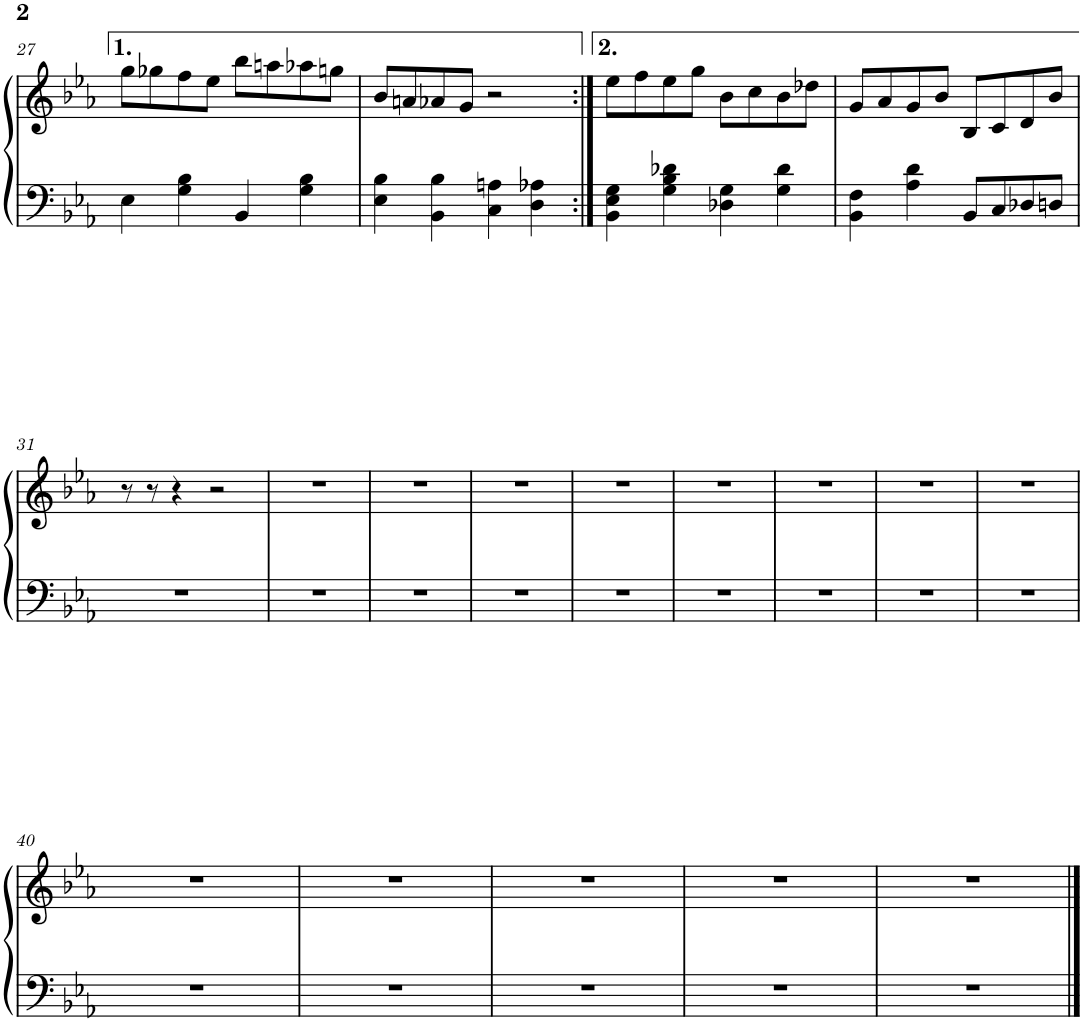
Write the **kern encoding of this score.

**kern	**kern
*part1	*part1
*staff2	*staff1
*I"Piano Honky Tonk	*
*I'Pia. Hnk.	*
!!LO:PB:g=z
*clefF4	*clefG2
*k[b-e-a-]	*k[b-e-a-]
*M4/4	*M4/4
=27	=27
4E-\	8gg\L
.	8gg-X\
4G\ 4B-\	8ff\
.	8ee-\J
4BB-/	8bb-\L
.	8aan\
4G\ 4B-\	8aa-X\
.	8ggn\J
=28	=28
4E-\ 4B-\	8b-/L
.	8an/
4BB-\ 4B-\	8a-X/
.	8g/J
4C\ 4An\	2r
4D\ 4A-X\	.
=29:|!	=29:|!
4BB-\ 4E-\ 4G\	8ee-\L
.	8ff\
4G\ 4B-\ 4d-X\	8ee-\
.	8gg\J
4D-X\ 4G\	8b-\L
.	8cc\
4G\ 4d-\	8b-\
.	8dd-X\J
=30	=30
4BB-\ 4F\	8g/L
.	8a-/
4A-\ 4d\	8g/
.	8b-/J
8BB-/L	8B-/L
8C/	8c/
8D-X/	8d/
8Dn/J	8b-/J
!!LO:LB:g=z
=31	=31
1r	8r
.	8r
.	4r
.	2r
=32	=32
1r	1r
=33	=33
1r	1r
=34	=34
1r	1r
=35	=35
1r	1r
=36	=36
1r	1r
=37	=37
1r	1r
=38	=38
1r	1r
=39	=39
1r	1r
!!LO:LB:g=z
=40	=40
1r	1r
=41	=41
1r	1r
=42	=42
1r	1r
=43	=43
1r	1r
=44	=44
1r	1r
==	==
*-	*-
